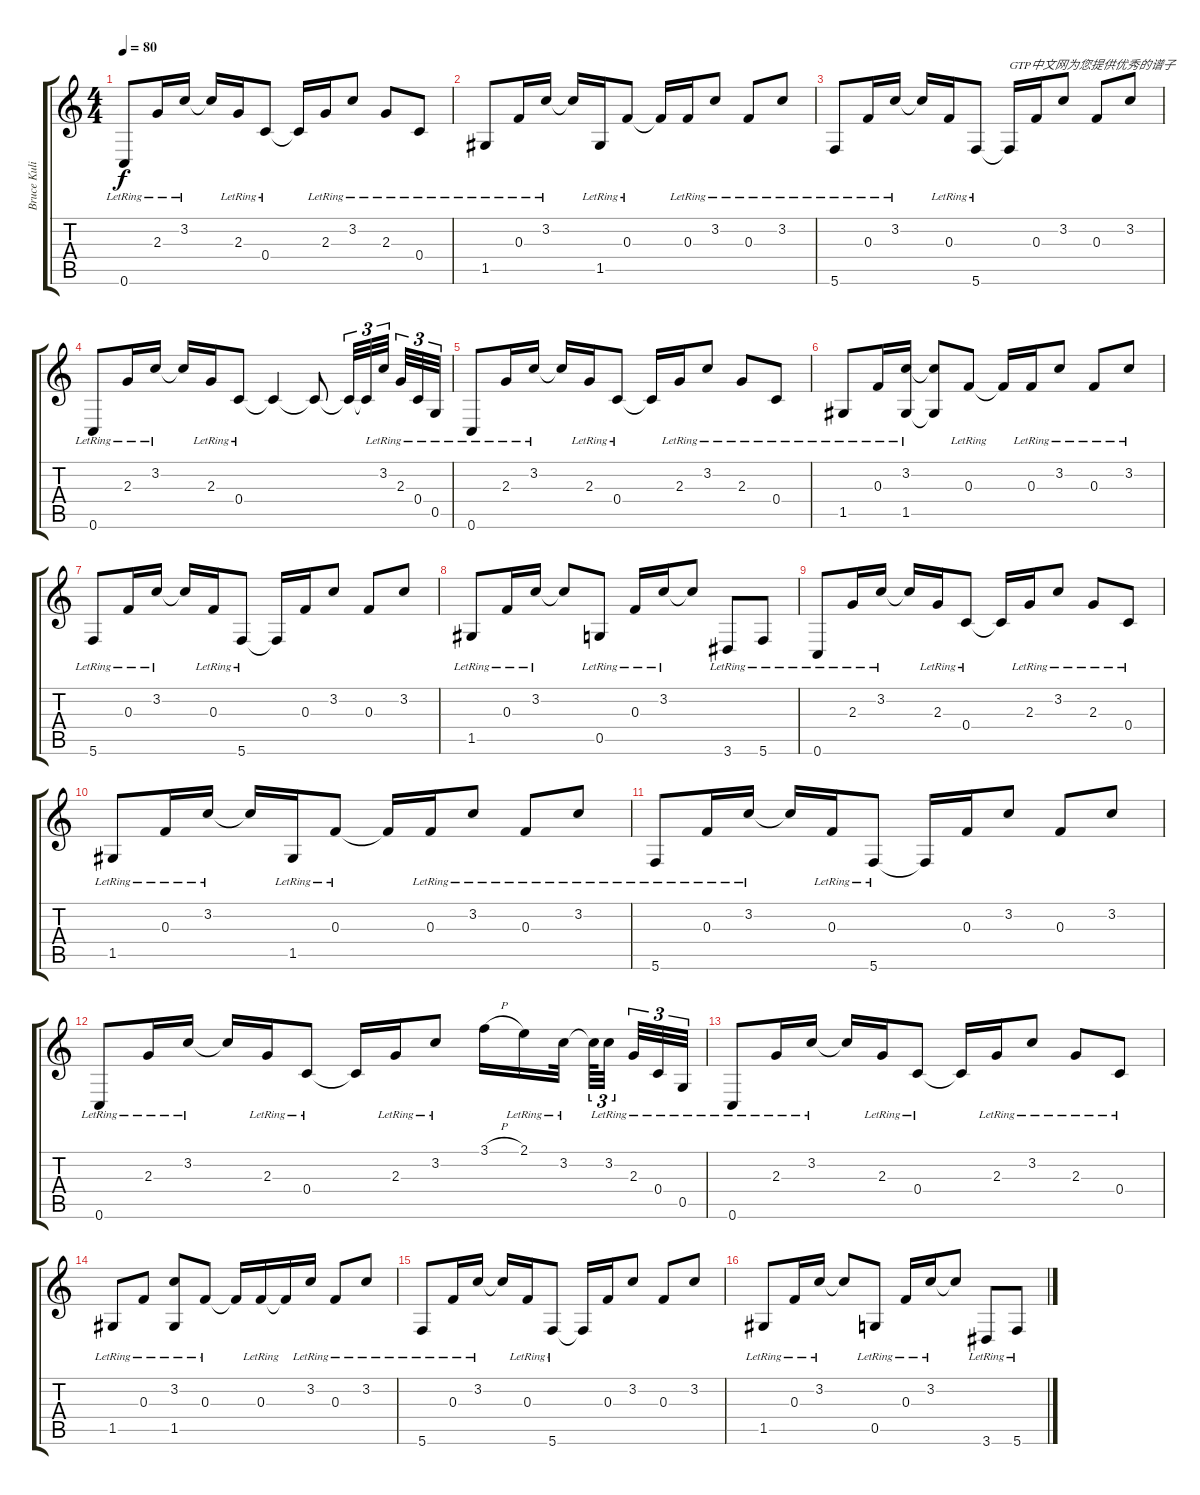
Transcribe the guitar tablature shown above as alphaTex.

\track ("Bruce Kulick" "Bruce Kuli") {instrument acousticguitarsteel}
\staff {score tabs}
\tuning (D4 A3 F3 C3 G2 C2) {hide}
\ts (4 4)
\tempo 80
\clef g2
\ks c
0.6{lr}.8{dy f instrument acousticguitarsteel} 2.3{lr}.16 3.2{lr}.16 3.2{t}.16 2.3{lr}.16 0.4{lr}.8 0.4{t}.16 2.3{lr}.16 3.2{lr}.8 2.3{lr}.8 0.4{lr}.8 |
1.5{lr}.8 0.3{lr}.16 3.2{lr}.16 3.2{t}.16 1.5{lr}.16 0.3{lr}.8 0.3{t}.16 0.3{lr}.16 3.2{lr}.8 0.3{lr}.8 3.2{lr}.8 |
5.6{lr}.8 0.3{lr}.16 3.2{lr}.16 3.2{t}.16 0.3{lr}.16 5.6{lr}.8 5.6{t}.16{txt "GTP中文网为您提供优秀的谱子"} 0.3.16 3.2.8 0.3.8 3.2.8 |
0.6{lr}.8 2.3{lr}.16 3.2{lr}.16 3.2{t}.16 2.3{lr}.16 0.4{lr}.8 0.4{t}.4 0.4{t}.8 0.4{t}.32{tu (3 2)} 0.4{t}.32{tu (3 2)} 3.2{lr}.32{tu (3 2)} 2.3{lr}.32{tu (3 2)} 0.4{lr}.32{tu (3 2)} 0.5{lr}.32{tu (3 2)} |
0.6{lr}.8 2.3{lr}.16 3.2{lr}.16 3.2{t}.16 2.3{lr}.16 0.4{lr}.8 0.4{t}.16 2.3{lr}.16 3.2{lr}.8 2.3{lr}.8 0.4{lr}.8 |
1.5{lr}.8 0.3{lr}.16 (3.2{lr} 1.5{lr}).16 (3.2{t} 1.5{t}).8 0.3{lr}.8 0.3{t}.16 0.3{lr}.16 3.2{lr}.8 0.3{lr}.8 3.2{lr}.8 |
5.6{lr}.8 0.3{lr}.16 3.2{lr}.16 3.2{t}.16 0.3{lr}.16 5.6{lr}.8 5.6{t}.16 0.3.16 3.2.8 0.3.8 3.2.8 |
1.5{lr}.8 0.3{lr}.16 3.2{lr}.16 3.2{t}.8 0.5{lr}.8 0.3{lr}.16 3.2{lr}.16 3.2{t}.8 3.6{lr}.8 5.6{lr}.8 |
0.6{lr}.8 2.3{lr}.16 3.2{lr}.16 3.2{t}.16 2.3{lr}.16 0.4{lr}.8 0.4{t}.16 2.3{lr}.16 3.2{lr}.8 2.3{lr}.8 0.4{lr}.8 |
1.5{lr}.8 0.3{lr}.16 3.2{lr}.16 3.2{t}.16 1.5{lr}.16 0.3{lr}.8 0.3{t}.16 0.3{lr}.16 3.2{lr}.8 0.3{lr}.8 3.2{lr}.8 |
5.6{lr}.8 0.3{lr}.16 3.2{lr}.16 3.2{t}.16 0.3{lr}.16 5.6{lr}.8 5.6{t}.16 0.3.16 3.2.8 0.3.8 3.2.8 |
0.6{lr}.8 2.3{lr}.16 3.2{lr}.16 3.2{t}.16 2.3{lr}.16 0.4{lr}.8 0.4{t}.16 2.3{lr}.16 3.2{lr}.8 3.1{h}.16 2.1{lr}.16 3.2{lr}.32 3.2{t}.64{tu (3 2)} 3.2{lr}.32{tu (3 2)} 2.3{lr}.32{tu (3 2)} 0.4{lr}.32{tu (3 2)} 0.5{lr}.32{tu (3 2)} |
0.6{lr}.8 2.3{lr}.16 3.2{lr}.16 3.2{t}.16 2.3{lr}.16 0.4{lr}.8 0.4{t}.16 2.3{lr}.16 3.2{lr}.8 2.3{lr}.8 0.4{lr}.8 |
1.5{lr}.8 0.3{lr}.8 (3.2{lr} 1.5{lr}).8 0.3{lr}.8 0.3{t}.16 0.3{lr}.16 0.3{t}.16 3.2{lr}.16 0.3{lr}.8 3.2{lr}.8 |
5.6{lr}.8 0.3{lr}.16 3.2{lr}.16 3.2{t}.16 0.3{lr}.16 5.6{lr}.8 5.6{t}.16 0.3.16 3.2.8 0.3.8 3.2.8 |
1.5{lr}.8 0.3{lr}.16 3.2{lr}.16 3.2{t}.8 0.5{lr}.8 0.3{lr}.16 3.2{lr}.16 3.2{t}.8 3.6{lr}.8 5.6{lr}.8
